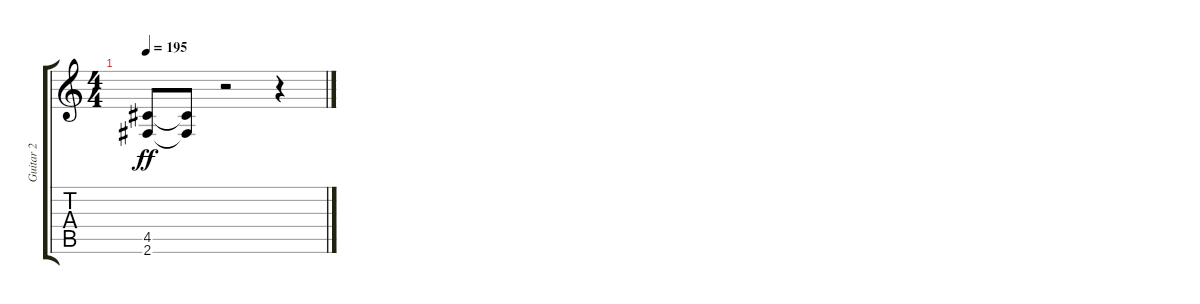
\track ("Guitar 2" "Guitar 2") {instrument overdrivenguitar}
\staff {score tabs}
\tuning (E4 B3 G3 D3 A2 E2) {hide}
\ts (4 4)
\tempo 195
\clef g2
\ks c
(4.5 2.6).8{dy ff} (4.5{t} 2.6{t}).8 r.2 r.4
